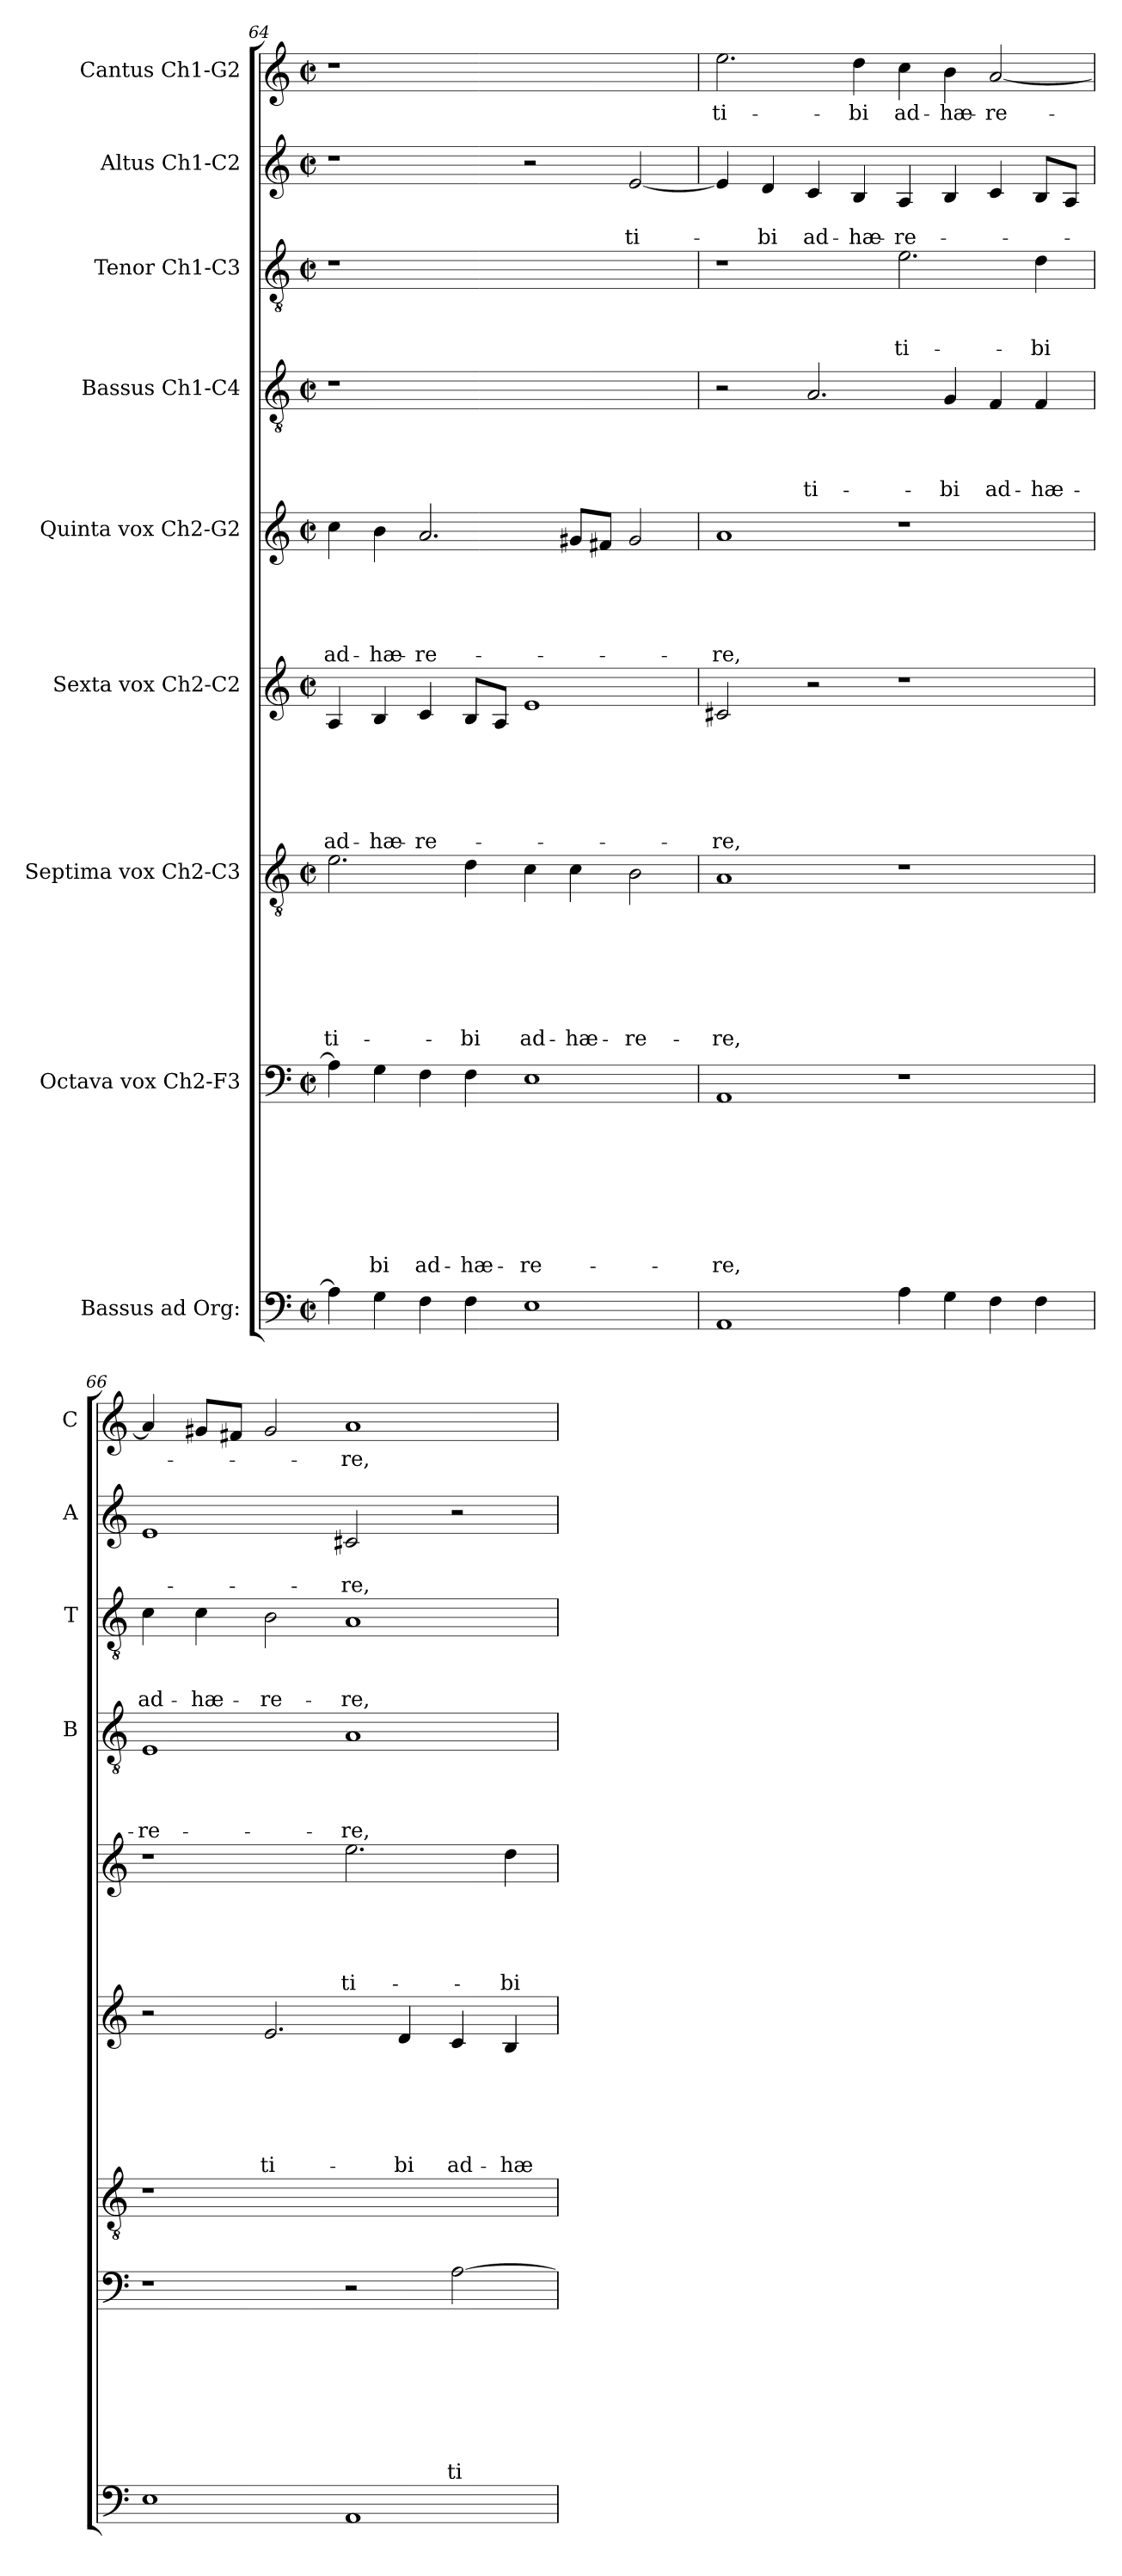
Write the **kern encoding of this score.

**kern	**kern	**text	**text	**text	**text	**text	**text	**text	**text	**kern	**text	**text	**text	**text	**text	**text	**text	**kern	**text	**text	**text	**text	**text	**text	**kern	**text	**text	**text	**text	**text	**kern	**text	**text	**text	**text	**kern	**text	**text	**text	**kern	**text	**text	**kern	**text
*part9	*part8	*part8	*part8	*part8	*part8	*part8	*part8	*part8	*part8	*part7	*part7	*part7	*part7	*part7	*part7	*part7	*part7	*part6	*part6	*part6	*part6	*part6	*part6	*part6	*part5	*part5	*part5	*part5	*part5	*part5	*part4	*part4	*part4	*part4	*part4	*part3	*part3	*part3	*part3	*part2	*part2	*part2	*part1	*part1
*staff9	*staff8	*staff8	*staff8	*staff8	*staff8	*staff8	*staff8	*staff8	*staff8	*staff7	*staff7	*staff7	*staff7	*staff7	*staff7	*staff7	*staff7	*staff6	*staff6	*staff6	*staff6	*staff6	*staff6	*staff6	*staff5	*staff5	*staff5	*staff5	*staff5	*staff5	*staff4	*staff4	*staff4	*staff4	*staff4	*staff3	*staff3	*staff3	*staff3	*staff2	*staff2	*staff2	*staff1	*staff1
*I"Bassus ad Org:	*I"Octava vox Ch2-F3	*	*	*	*	*	*	*	*	*I"Septima vox Ch2-C3	*	*	*	*	*	*	*	*I"Sexta vox Ch2-C2	*	*	*	*	*	*	*I"Quinta vox Ch2-G2	*	*	*	*	*	*I"Bassus Ch1-C4	*	*	*	*	*I"Tenor Ch1-C3	*	*	*	*I"Altus Ch1-C2	*	*	*I"Cantus Ch1-G2	*
*	*	*	*	*	*	*	*	*	*	*	*	*	*	*	*	*	*	*	*	*	*	*	*	*	*	*	*	*	*	*	*I'B	*	*	*	*	*I'T	*	*	*	*I'A	*	*	*I'C	*
*clefF4	*clefF4	*	*	*	*	*	*	*	*	*clefGv2	*	*	*	*	*	*	*	*clefG2	*	*	*	*	*	*	*clefG2	*	*	*	*	*	*clefGv2	*	*	*	*	*clefGv2	*	*	*	*clefG2	*	*	*clefG2	*
*k[]	*k[]	*	*	*	*	*	*	*	*	*k[]	*	*	*	*	*	*	*	*k[]	*	*	*	*	*	*	*k[]	*	*	*	*	*	*k[]	*	*	*	*	*k[]	*	*	*	*k[]	*	*	*k[]	*
*C:	*C:	*	*	*	*	*	*	*	*	*C:	*	*	*	*	*	*	*	*C:	*	*	*	*	*	*	*C:	*	*	*	*	*	*C:	*	*	*	*	*C:	*	*	*	*C:	*	*	*C:	*
*M2/2	*M2/2	*	*	*	*	*	*	*	*	*M2/2	*	*	*	*	*	*	*	*M2/2	*	*	*	*	*	*	*M2/2	*	*	*	*	*	*M2/2	*	*	*	*	*M2/2	*	*	*	*M2/2	*	*	*M2/2	*
*met(c|)	*met(c|)	*	*	*	*	*	*	*	*	*met(c|)	*	*	*	*	*	*	*	*met(c|)	*	*	*	*	*	*	*met(c|)	*	*	*	*	*	*met(c|)	*	*	*	*	*met(c|)	*	*	*	*met(c|)	*	*	*met(c|)	*
=64	=64	=64	=64	=64	=64	=64	=64	=64	=64	=64	=64	=64	=64	=64	=64	=64	=64	=64	=64	=64	=64	=64	=64	=64	=64	=64	=64	=64	=64	=64	=64	=64	=64	=64	=64	=64	=64	=64	=64	=64	=64	=64	=64	=64
!	!	!	!	!	!	!	!	!	!	!	!	!	!	!	!	!	!LO:LY:b	!	!	!	!	!	!	!LO:LY:b	!	!	!	!	!	!LO:LY:b	!	!	!	!	!	!	!	!	!	!	!	!	!	!
4A\]	4A\]	.	.	.	.	.	.	.	.	2.e\	.	.	.	.	.	.	ti-	4A/	.	.	.	.	.	ad-	4cc\	.	.	.	.	ad-	1r	.	.	.	.	1r	.	.	.	1r	.	.	1r	.
!	!	!	!	!	!	!	!	!	!LO:LY:b	!	!	!	!	!	!	!	!	!	!	!	!	!	!	!LO:LY:b	!	!	!	!	!	!LO:LY:b	!	!	!	!	!	!	!	!	!	!	!	!	!	!
4G\	4G\	.	.	.	.	.	.	.	-bi	.	.	.	.	.	.	.	.	4B/	.	.	.	.	.	-hæ-	4b\	.	.	.	.	-hæ-	.	.	.	.	.	.	.	.	.	.	.	.	.	.
!	!	!	!	!	!	!	!	!	!LO:LY:b	!	!	!	!	!	!	!	!	!	!	!	!	!	!	!LO:LY:b	!	!	!	!	!	!LO:LY:b	!	!	!	!	!	!	!	!	!	!	!	!	!	!
4F\	4F\	.	.	.	.	.	.	.	ad-	.	.	.	.	.	.	.	.	4c/	.	.	.	.	.	-re-	2.a/	.	.	.	.	-re-	.	.	.	.	.	.	.	.	.	.	.	.	.	.
!	!	!	!	!	!	!	!	!	!LO:LY:b	!	!	!	!	!	!	!	!LO:LY:b	!	!	!	!	!	!	!	!	!	!	!	!	!	!	!	!	!	!	!	!	!	!	!	!	!	!	!
4F\	4F\	.	.	.	.	.	.	.	-hæ-	4d\	.	.	.	.	.	.	-bi	8B/L	.	.	.	.	.	.	.	.	.	.	.	.	.	.	.	.	.	.	.	.	.	.	.	.	.	.
.	.	.	.	.	.	.	.	.	.	.	.	.	.	.	.	.	.	8A/J	.	.	.	.	.	.	.	.	.	.	.	.	.	.	.	.	.	.	.	.	.	.	.	.	.	.
!	!	!	!	!	!	!	!	!	!LO:LY:b	!	!	!	!	!	!	!	!LO:LY:b	!	!	!	!	!	!	!	!	!	!	!	!	!	!	!	!	!	!	!	!	!	!	!	!	!	!	!
1E	1E	.	.	.	.	.	.	.	-re-	4c\	.	.	.	.	.	.	ad-	1e	.	.	.	.	.	.	.	.	.	.	.	.	1ryy	.	.	.	.	1ryy	.	.	.	2r	.	.	1ryy	.
!	!	!	!	!	!	!	!	!	!	!	!	!	!	!	!	!	!LO:LY:b	!	!	!	!	!	!	!	!	!	!	!	!	!	!	!	!	!	!	!	!	!	!	!	!	!	!	!
.	.	.	.	.	.	.	.	.	.	4c\	.	.	.	.	.	.	-hæ-	.	.	.	.	.	.	.	8g#X/L	.	.	.	.	.	.	.	.	.	.	.	.	.	.	.	.	.	.	.
.	.	.	.	.	.	.	.	.	.	.	.	.	.	.	.	.	.	.	.	.	.	.	.	.	8f#X/J	.	.	.	.	.	.	.	.	.	.	.	.	.	.	.	.	.	.	.
!	!	!	!	!	!	!	!	!	!	!	!	!	!	!	!	!	!LO:LY:b	!	!	!	!	!	!	!	!	!	!	!	!	!	!	!	!	!	!	!	!	!	!	!	!	!LO:LY:b	!	!
.	.	.	.	.	.	.	.	.	.	2B\	.	.	.	.	.	.	-re-	.	.	.	.	.	.	.	2g#/	.	.	.	.	.	.	.	.	.	.	.	.	.	.	[2e/	.	ti-	.	.
!!LO:LB:g=z
=65	=65	=65	=65	=65	=65	=65	=65	=65	=65	=65	=65	=65	=65	=65	=65	=65	=65	=65	=65	=65	=65	=65	=65	=65	=65	=65	=65	=65	=65	=65	=65	=65	=65	=65	=65	=65	=65	=65	=65	=65	=65	=65	=65	=65
!	!	!	!	!	!	!	!	!	!LO:LY:b	!	!	!	!	!	!	!	!LO:LY:b	!	!	!	!	!	!	!LO:LY:b	!	!	!	!	!	!LO:LY:b	!	!	!	!	!	!	!	!	!	!	!	!	!	!LO:LY:b
1AA	1AA	.	.	.	.	.	.	.	-re,	1A	.	.	.	.	.	.	-re,	2c#X/	.	.	.	.	.	-re,	1a	.	.	.	.	-re,	2r	.	.	.	.	1r	.	.	.	4e/]	.	.	2.ee\	ti-
!	!	!	!	!	!	!	!	!	!	!	!	!	!	!	!	!	!	!	!	!	!	!	!	!	!	!	!	!	!	!	!	!	!	!	!	!	!	!	!	!	!	!LO:LY:b	!	!
.	.	.	.	.	.	.	.	.	.	.	.	.	.	.	.	.	.	.	.	.	.	.	.	.	.	.	.	.	.	.	.	.	.	.	.	.	.	.	.	4d/	.	-bi	.	.
!	!	!	!	!	!	!	!	!	!	!	!	!	!	!	!	!	!	!	!	!	!	!	!	!	!	!	!	!	!	!	!	!	!	!	!LO:LY:b	!	!	!	!	!	!	!LO:LY:b	!	!
.	.	.	.	.	.	.	.	.	.	.	.	.	.	.	.	.	.	2r	.	.	.	.	.	.	.	.	.	.	.	.	2.A/	.	.	.	ti-	.	.	.	.	4c/	.	ad-	.	.
!	!	!	!	!	!	!	!	!	!	!	!	!	!	!	!	!	!	!	!	!	!	!	!	!	!	!	!	!	!	!	!	!	!	!	!	!	!	!	!	!	!	!LO:LY:b	!	!LO:LY:b
.	.	.	.	.	.	.	.	.	.	.	.	.	.	.	.	.	.	.	.	.	.	.	.	.	.	.	.	.	.	.	.	.	.	.	.	.	.	.	.	4B/	.	-hæ-	4dd\	-bi
!	!	!	!	!	!	!	!	!	!	!	!	!	!	!	!	!	!	!	!	!	!	!	!	!	!	!	!	!	!	!	!	!	!	!	!	!	!	!	!LO:LY:b	!	!	!LO:LY:b	!	!LO:LY:b
4A\	1r	.	.	.	.	.	.	.	.	1r	.	.	.	.	.	.	.	1r	.	.	.	.	.	.	1r	.	.	.	.	.	.	.	.	.	.	2.e\	.	.	ti-	4A/	.	-re-	4cc\	ad-
!	!	!	!	!	!	!	!	!	!	!	!	!	!	!	!	!	!	!	!	!	!	!	!	!	!	!	!	!	!	!	!	!	!	!	!LO:LY:b	!	!	!	!	!	!	!	!	!LO:LY:b
4G\	.	.	.	.	.	.	.	.	.	.	.	.	.	.	.	.	.	.	.	.	.	.	.	.	.	.	.	.	.	.	4G/	.	.	.	-bi	.	.	.	.	4B/	.	.	4b\	-hæ-
!	!	!	!	!	!	!	!	!	!	!	!	!	!	!	!	!	!	!	!	!	!	!	!	!	!	!	!	!	!	!	!	!	!	!	!LO:LY:b	!	!	!	!	!	!	!	!	!LO:LY:b
4F\	.	.	.	.	.	.	.	.	.	.	.	.	.	.	.	.	.	.	.	.	.	.	.	.	.	.	.	.	.	.	4F/	.	.	.	ad-	.	.	.	.	4c/	.	.	[2a/	-re-
!	!	!	!	!	!	!	!	!	!	!	!	!	!	!	!	!	!	!	!	!	!	!	!	!	!	!	!	!	!	!	!	!	!	!	!LO:LY:b	!	!	!	!LO:LY:b	!	!	!	!	!
4F\	.	.	.	.	.	.	.	.	.	.	.	.	.	.	.	.	.	.	.	.	.	.	.	.	.	.	.	.	.	.	4F/	.	.	.	-hæ-	4d\	.	.	-bi	8B/L	.	.	.	.
.	.	.	.	.	.	.	.	.	.	.	.	.	.	.	.	.	.	.	.	.	.	.	.	.	.	.	.	.	.	.	.	.	.	.	.	.	.	.	.	8A/J	.	.	.	.
=66	=66	=66	=66	=66	=66	=66	=66	=66	=66	=66	=66	=66	=66	=66	=66	=66	=66	=66	=66	=66	=66	=66	=66	=66	=66	=66	=66	=66	=66	=66	=66	=66	=66	=66	=66	=66	=66	=66	=66	=66	=66	=66	=66	=66
!	!	!	!	!	!	!	!	!	!	!	!	!	!	!	!	!	!	!	!	!	!	!	!	!	!	!	!	!	!	!	!	!	!	!	!LO:LY:b	!	!	!	!LO:LY:b	!	!	!	!	!
1E	1r	.	.	.	.	.	.	.	.	1r	.	.	.	.	.	.	.	2r	.	.	.	.	.	.	1r	.	.	.	.	.	1E	.	.	.	-re-	4c\	.	.	ad-	1e	.	.	4a/]	.
!	!	!	!	!	!	!	!	!	!	!	!	!	!	!	!	!	!	!	!	!	!	!	!	!	!	!	!	!	!	!	!	!	!	!	!	!	!	!	!LO:LY:b	!	!	!	!	!
.	.	.	.	.	.	.	.	.	.	.	.	.	.	.	.	.	.	.	.	.	.	.	.	.	.	.	.	.	.	.	.	.	.	.	.	4c\	.	.	-hæ-	.	.	.	8g#X/L	.
.	.	.	.	.	.	.	.	.	.	.	.	.	.	.	.	.	.	.	.	.	.	.	.	.	.	.	.	.	.	.	.	.	.	.	.	.	.	.	.	.	.	.	8f#X/J	.
!	!	!	!	!	!	!	!	!	!	!	!	!	!	!	!	!	!	!	!	!	!	!	!	!LO:LY:b	!	!	!	!	!	!	!	!	!	!	!	!	!	!	!LO:LY:b	!	!	!	!	!
.	.	.	.	.	.	.	.	.	.	.	.	.	.	.	.	.	.	2.e/	.	.	.	.	.	ti-	.	.	.	.	.	.	.	.	.	.	.	2B\	.	.	-re-	.	.	.	2g#/	.
!	!	!	!	!	!	!	!	!	!	!	!	!	!	!	!	!	!	!	!	!	!	!	!	!	!	!	!	!	!	!LO:LY:b	!	!	!	!	!LO:LY:b	!	!	!	!LO:LY:b	!	!	!LO:LY:b	!	!LO:LY:b
1AA	2r	.	.	.	.	.	.	.	.	1ryy	.	.	.	.	.	.	.	.	.	.	.	.	.	.	2.ee\	.	.	.	.	ti-	1A	.	.	.	-re,	1A	.	.	-re,	2c#X/	.	-re,	1a	-re,
!	!	!	!	!	!	!	!	!	!	!	!	!	!	!	!	!	!	!	!	!	!	!	!	!LO:LY:b	!	!	!	!	!	!	!	!	!	!	!	!	!	!	!	!	!	!	!	!
.	.	.	.	.	.	.	.	.	.	.	.	.	.	.	.	.	.	4d/	.	.	.	.	.	-bi	.	.	.	.	.	.	.	.	.	.	.	.	.	.	.	.	.	.	.	.
!	!	!	!	!	!	!	!	!	!LO:LY:b	!	!	!	!	!	!	!	!	!	!	!	!	!	!	!LO:LY:b	!	!	!	!	!	!	!	!	!	!	!	!	!	!	!	!	!	!	!	!
.	[2A\	.	.	.	.	.	.	.	ti-	.	.	.	.	.	.	.	.	4c/	.	.	.	.	.	ad-	.	.	.	.	.	.	.	.	.	.	.	.	.	.	.	2r	.	.	.	.
!	!	!	!	!	!	!	!	!	!	!	!	!	!	!	!	!	!	!	!	!	!	!	!	!LO:LY:b	!	!	!	!	!	!LO:LY:b	!	!	!	!	!	!	!	!	!	!	!	!	!	!
.	.	.	.	.	.	.	.	.	.	.	.	.	.	.	.	.	.	4B/	.	.	.	.	.	-hæ-	4dd\	.	.	.	.	-bi	.	.	.	.	.	.	.	.	.	.	.	.	.	.
=	=	=	=	=	=	=	=	=	=	=	=	=	=	=	=	=	=	=	=	=	=	=	=	=	=	=	=	=	=	=	=	=	=	=	=	=	=	=	=	=	=	=	=	=
*-	*-	*-	*-	*-	*-	*-	*-	*-	*-	*-	*-	*-	*-	*-	*-	*-	*-	*-	*-	*-	*-	*-	*-	*-	*-	*-	*-	*-	*-	*-	*-	*-	*-	*-	*-	*-	*-	*-	*-	*-	*-	*-	*-	*-
